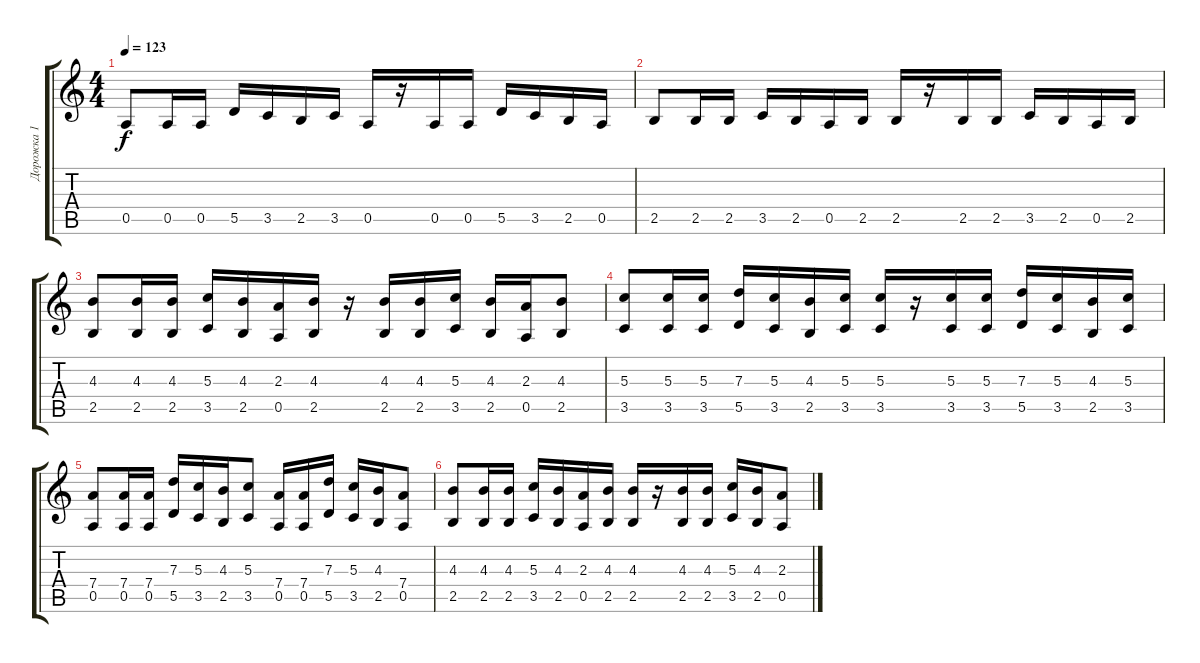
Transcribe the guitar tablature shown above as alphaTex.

\track ("Дорожка 1" "Дорожка 1") {instrument distortionguitar}
\staff {score tabs}
\tuning (E4 B3 G3 D3 A2 E2) {hide}
\ts (4 4)
\tempo 123
\clef g2
\ks c
0.5.8{dy f} 0.5.16 0.5.16 5.5.16 3.5.16 2.5.16 3.5.16 0.5.16 r.16 0.5.16 0.5.16 5.5.16 3.5.16 2.5.16 0.5.16 |
2.5.8 2.5.16 2.5.16 3.5.16 2.5.16 0.5.16 2.5.16 2.5.16 r.16 2.5.16 2.5.16 3.5.16 2.5.16 0.5.16 2.5.16 |
(4.3 2.5).8 (4.3 2.5).16 (4.3 2.5).16 (5.3 3.5).16 (4.3 2.5).16 (2.3 0.5).16 (4.3 2.5).16 r.16 (4.3 2.5).16 (4.3 2.5).16 (5.3 3.5).16 (4.3 2.5).16 (2.3 0.5).16 (4.3 2.5).8 |
(5.3 3.5).8 (5.3 3.5).16 (5.3 3.5).16 (7.3 5.5).16 (5.3 3.5).16 (4.3 2.5).16 (5.3 3.5).16 (5.3 3.5).16 r.16 (5.3 3.5).16 (5.3 3.5).16 (7.3 5.5).16 (5.3 3.5).16 (4.3 2.5).16 (5.3 3.5).16 |
(7.4 0.5).8 (7.4 0.5).16 (7.4 0.5).16 (7.3 5.5).16 (5.3 3.5).16 (4.3 2.5).16 (5.3 3.5).8 (7.4 0.5).16 (7.4 0.5).16 (7.3 5.5).16 (5.3 3.5).16 (4.3 2.5).16 (7.4 0.5).8 |
(4.3 2.5).8 (4.3 2.5).16 (4.3 2.5).16 (5.3 3.5).16 (4.3 2.5).16 (2.3 0.5).16 (4.3 2.5).16 (4.3 2.5).16 r.16 (4.3 2.5).16 (4.3 2.5).16 (5.3 3.5).16 (4.3 2.5).16 (2.3 0.5).8
